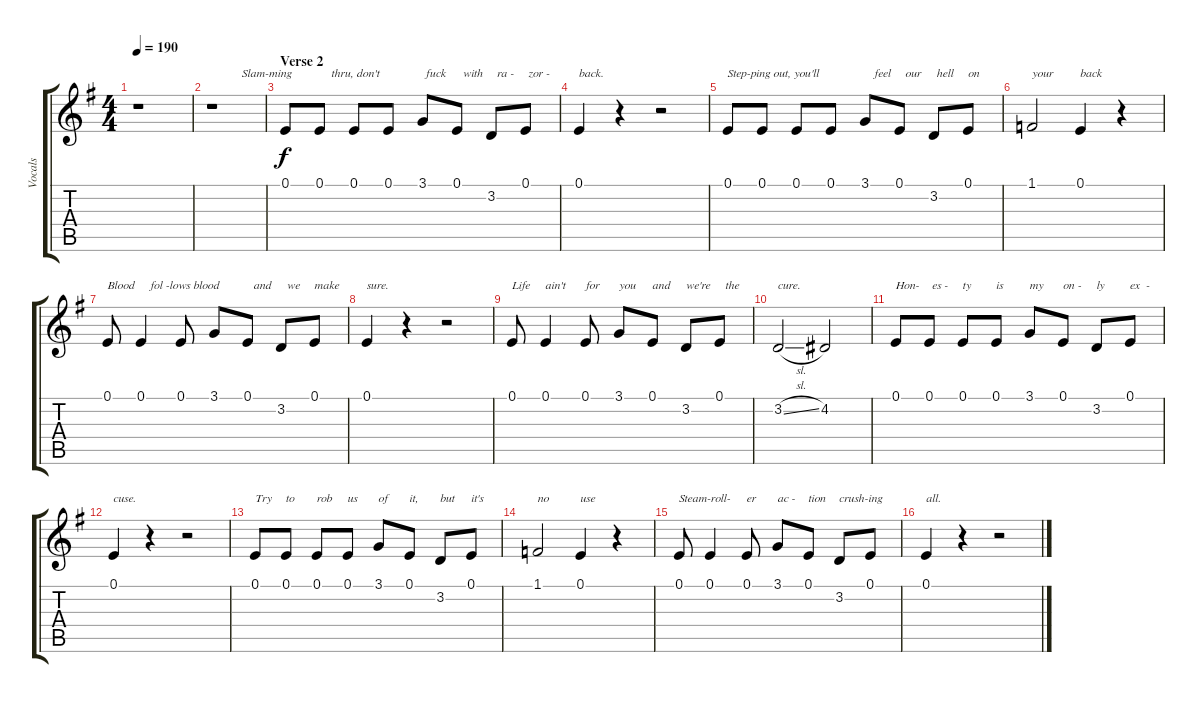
\track ("Vocals" "Vocals") {instrument violin}
\staff {score tabs}
\tuning (E4 B3 G3 D3 A2 E2) {hide}
\ts (4 4)
\tempo 190
\clef g2
\ks eminor
r.1{dy f} |
r.1{txt "          Slam-ming"} |
\section ("" "Verse 2")
0.1.8 0.1.8{txt "    thru, don't"} 0.1.8 0.1.8 3.1.8{txt " fuck"} 0.1.8{txt "  with"} 3.2.8{txt "  ra -"} 0.1.8{txt " zor -"} |
0.1.4{txt "back."} r.4 r.2 |
0.1.8{txt "Step-ping out, you'll"} 0.1.8 0.1.8 0.1.8 3.1.8{txt "   feel"} 0.1.8{txt "  our"} 3.2.8{txt " hell"} 0.1.8{txt "on"} |
1.1.2{txt "your"} 0.1.4{txt "back"} r.4 |
0.1.8{txt "Blood"} 0.1.4{txt "   fol -lows blood"} 0.1.8 3.1.8 0.1.8{txt "  and"} 3.2.8{txt "  we"} 0.1.8{txt "make"} |
0.1.4{txt "sure."} r.4 r.2 |
0.1.8{txt "Life"} 0.1.4{txt "ain't"} 0.1.8{txt "for"} 3.1.8{txt "you"} 0.1.8{txt "and"} 3.2.8{txt "we're"} 0.1.8{txt "  the"} |
3.2{sl}.2{txt "cure."} 4.2.2 |
0.1.8{txt "Hon-"} 0.1.8{txt " es -"} 0.1.8{txt "ty"} 0.1.8{txt "is"} 3.1.8{txt "my"} 0.1.8{txt "on -"} 3.2.8{txt "ly"} 0.1.8{txt "ex  -"} |
0.1.4{txt "cuse."} r.4 r.2 |
0.1.8{txt "Try"} 0.1.8{txt "to"} 0.1.8{txt "rob"} 0.1.8{txt "us"} 3.1.8{txt "of"} 0.1.8{txt "it,"} 3.2.8{txt "but"} 0.1.8{txt "it's"} |
1.1.2{txt "no"} 0.1.4{txt "use"} r.4 |
0.1.8{txt "Steam-roll-"} 0.1.4 0.1.8{txt "er"} 3.1.8{txt "ac -"} 0.1.8{txt "tion"} 3.2.8{txt "crush-ing"} 0.1.8 |
0.1.4{txt "all."} r.4 r.2
